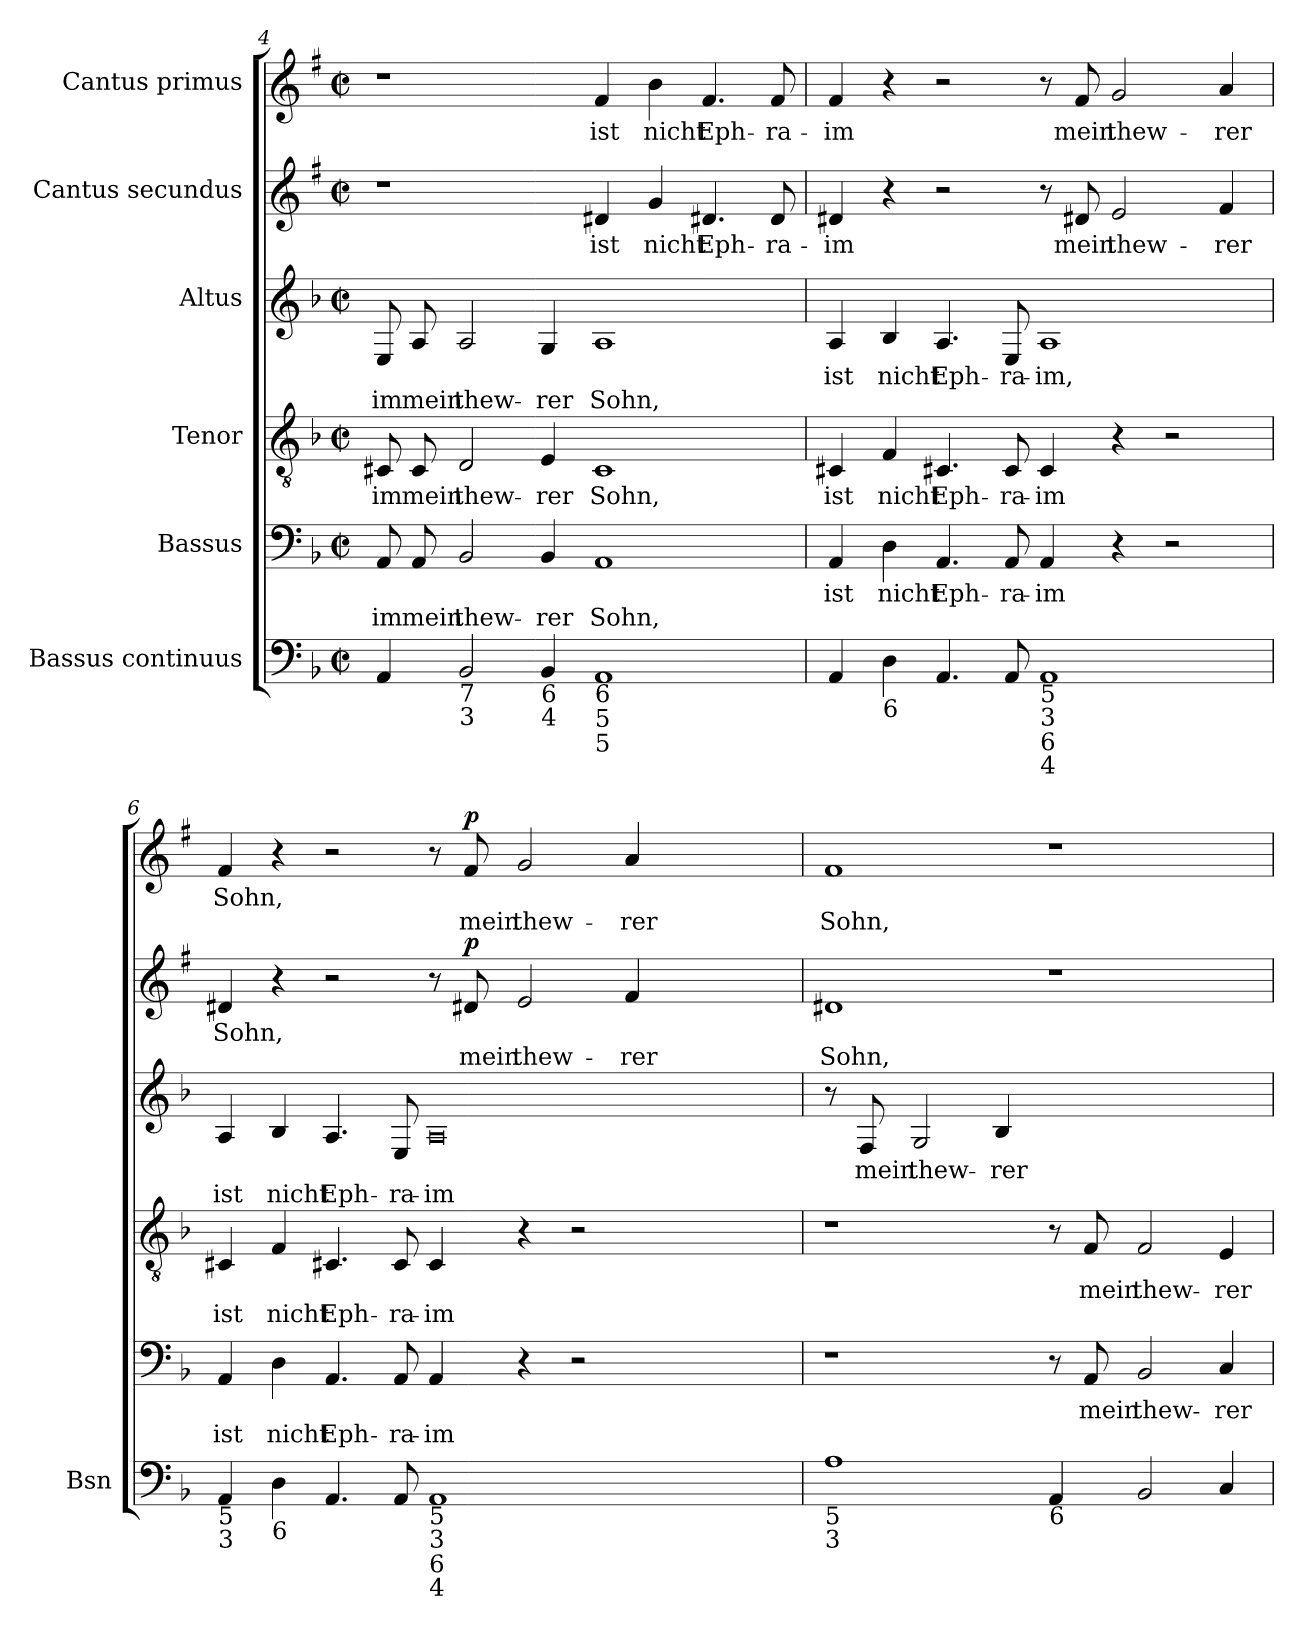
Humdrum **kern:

**kern	**kern	**text	**text	**kern	**text	**text	**kern	**text	**text	**kern	**text	**text	**dynam	**kern	**text	**text	**dynam
*part6	*part5	*part5	*part5	*part4	*part4	*part4	*part3	*part3	*part3	*part2	*part2	*part2	*part2	*part1	*part1	*part1	*part1
*staff6	*staff5	*staff5	*staff5	*staff4	*staff4	*staff4	*staff3	*staff3	*staff3	*staff2	*staff2	*staff2	*staff2	*staff1	*staff1	*staff1	*staff1
*I"Bassus continuus	*I"Bassus	*	*	*I"Tenor	*	*	*I"Altus	*	*	*I"Cantus secundus	*	*	*	*I"Cantus primus	*	*	*
*I'Bsn	*	*	*	*	*	*	*	*	*	*	*	*	*	*	*	*	*
!!LO:LB:g=z
*clefF4	*clefF4	*	*	*clefGv2	*	*	*clefG2	*	*	*clefG2	*	*	*	*clefG2	*	*	*
*	*	*	*	*	*	*	*	*	*	*ITrd1c2	*	*	*	*ITrd1c2	*	*	*
*k[b-]	*k[b-]	*	*	*k[b-]	*	*	*k[b-]	*	*	*k[b-]	*	*	*	*k[b-]	*	*	*
*F:	*F:	*	*	*F:	*	*	*F:	*	*	*F:	*	*	*	*F:	*	*	*
*M4/2	*M4/2	*	*	*M4/2	*	*	*M4/2	*	*	*M4/2	*	*	*	*M4/2	*	*	*
*met(c|)	*met(c|)	*	*	*met(c|)	*	*	*met(c|)	*	*	*met(c|)	*	*	*	*met(c|)	*	*	*
=4	=4	=4	=4	=4	=4	=4	=4	=4	=4	=4	=4	=4	=4	=4	=4	=4	=4
!	!	!	!LO:LY:b	!	!LO:LY:b	!	!	!	!LO:LY:b	!	!	!	!	!	!	!	!
4AA	8AA	.	-im	8C#X	-im	.	8E	.	-im	1r	.	.	.	1r	.	.	.
!	!	!	!LO:LY:b	!	!LO:LY:b	!	!	!	!LO:LY:b	!	!	!	!	!	!	!	!
.	8AA	.	mein	8C#	mein	.	8A	.	mein	.	.	.	.	.	.	.	.
!LO:TX:b:t=7\n3	!	!	!	!	!	!	!	!	!	!	!	!	!	!	!	!	!
!	!	!	!LO:LY:b	!	!LO:LY:b	!	!	!	!LO:LY:b	!	!	!	!	!	!	!	!
2BB-	2BB-	.	thew-	2D	thew-	.	2A	.	thew-	.	.	.	.	.	.	.	.
!LO:TX:b:t=6\n4	!	!	!	!	!	!	!	!	!	!	!	!	!	!	!	!	!
!	!	!	!LO:LY:b	!	!LO:LY:b	!	!	!	!LO:LY:b	!	!	!	!	!	!	!	!
4BB-	4BB-	.	-rer	4E	-rer	.	4G	.	-rer	.	.	.	.	.	.	.	.
!LO:TX:b:t=6	!	!	!	!	!	!	!	!	!	!	!	!	!	!	!	!	!
!LO:TX:b:t=5	!	!	!	!	!	!	!	!	!	!	!	!	!	!	!	!	!
!LO:TX:b:t=5	!	!	!	!	!	!	!	!	!	!	!	!	!	!	!	!	!
!	!	!	!LO:LY:b	!	!LO:LY:b	!	!	!	!LO:LY:b	!	!LO:LY:b	!	!	!	!LO:LY:b	!	!
1AA	1AA	.	Sohn,	1C#	Sohn,	.	1A	.	Sohn,	4c#X	ist	.	.	4e	ist	.	.
!	!	!	!	!	!	!	!	!	!	!	!LO:LY:b	!	!	!	!LO:LY:b	!	!
.	.	.	.	.	.	.	.	.	.	4f	nicht	.	.	4a	nicht	.	.
!	!	!	!	!	!	!	!	!	!	!	!LO:LY:b	!	!	!	!LO:LY:b	!	!
.	.	.	.	.	.	.	.	.	.	4.c#X	Eph-	.	.	4.e	Eph-	.	.
!	!	!	!	!	!	!	!	!	!	!	!LO:LY:b	!	!	!	!LO:LY:b	!	!
.	.	.	.	.	.	.	.	.	.	8c#	-ra-	.	.	8e	-ra-	.	.
=5	=5	=5	=5	=5	=5	=5	=5	=5	=5	=5	=5	=5	=5	=5	=5	=5	=5
!	!	!LO:LY:b	!	!	!LO:LY:b	!	!	!LO:LY:b	!	!	!LO:LY:b	!	!	!	!LO:LY:b	!	!
4AA	4AA	ist	.	4C#X	ist	.	4A	ist	.	4c#	-im	.	.	4e	-im	.	.
!LO:TX:b:t=6	!	!	!	!	!	!	!	!	!	!	!	!	!	!	!	!	!
!	!	!LO:LY:b	!	!	!LO:LY:b	!	!	!LO:LY:b	!	!	!	!	!	!	!	!	!
4D	4D	nicht	.	4F	nicht	.	4B-	nicht	.	4r	.	.	.	4r	.	.	.
!	!	!LO:LY:b	!	!	!LO:LY:b	!	!	!LO:LY:b	!	!	!	!	!	!	!	!	!
4.AA	4.AA	Eph-	.	4.C#X	Eph-	.	4.A	Eph-	.	2r	.	.	.	2r	.	.	.
!	!	!LO:LY:b	!	!	!LO:LY:b	!	!	!LO:LY:b	!	!	!	!	!	!	!	!	!
8AA	8AA	-ra-	.	8C#	-ra-	.	8E	-ra-	.	.	.	.	.	.	.	.	.
!LO:TX:b:t=5\n3	!	!	!	!	!	!	!	!	!	!	!	!	!	!	!	!	!
!LO:TX:b:t=6\n4	!	!	!	!	!	!	!	!	!	!	!	!	!	!	!	!	!
!	!	!LO:LY:b	!	!	!LO:LY:b	!	!	!LO:LY:b	!	!	!	!	!	!	!	!	!
1AA	4AA	-im	.	4C#	-im	.	1A	-im,	.	8r	.	.	.	8r	.	.	.
!	!	!	!	!	!	!	!	!	!	!	!LO:LY:b	!	!	!	!LO:LY:b	!	!
.	.	.	.	.	.	.	.	.	.	8c#X	mein	.	.	8e	mein	.	.
!	!	!	!	!	!	!	!	!	!	!	!LO:LY:b	!	!	!	!LO:LY:b	!	!
.	4r	.	.	4r	.	.	.	.	.	2d	thew-	.	.	2f	thew-	.	.
.	2r	.	.	2r	.	.	.	.	.	.	.	.	.	.	.	.	.
!	!	!	!	!	!	!	!	!	!	!	!LO:LY:b	!	!	!	!LO:LY:b	!	!
.	.	.	.	.	.	.	.	.	.	4e	-rer	.	.	4g	-rer	.	.
=6	=6	=6	=6	=6	=6	=6	=6	=6	=6	=6	=6	=6	=6	=6	=6	=6	=6
!LO:TX:b:t=5\n3	!	!	!	!	!	!	!	!	!	!	!	!	!	!	!	!	!
!	!	!	!LO:LY:b	!	!	!LO:LY:b	!	!	!LO:LY:b	!	!LO:LY:b	!	!	!	!LO:LY:b	!	!
4AA	4AA	.	ist	4C#X	.	ist	4A	.	ist	4c#X	Sohn,	.	.	4e	Sohn,	.	.
!LO:TX:b:t=6	!	!	!	!	!	!	!	!	!	!	!	!	!	!	!	!	!
!	!	!	!LO:LY:b	!	!	!LO:LY:b	!	!	!LO:LY:b	!	!	!	!	!	!	!	!
4D	4D	.	nicht	4F	.	nicht	4B-	.	nicht	4r	.	.	.	4r	.	.	.
!	!	!	!LO:LY:b	!	!	!LO:LY:b	!	!	!LO:LY:b	!	!	!	!	!	!	!	!
4.AA	4.AA	.	Eph-	4.C#X	.	Eph-	4.A	.	Eph-	2r	.	.	.	2r	.	.	.
!	!	!	!LO:LY:b	!	!	!LO:LY:b	!	!	!LO:LY:b	!	!	!	!	!	!	!	!
8AA	8AA	.	-ra-	8C#	.	-ra-	8E	.	-ra-	.	.	.	.	.	.	.	.
!LO:TX:b:t=5\n3	!	!	!	!	!	!	!	!	!	!	!	!	!	!	!	!	!
!LO:TX:b:t=6\n4	!	!	!	!	!	!	!	!	!	!	!	!	!	!	!	!	!
!	!	!	!LO:LY:b	!	!	!LO:LY:b	!	!	!LO:LY:b	!	!	!	!	!	!	!	!
1AA	4AA	.	-im	4C#	.	-im	0A	.	-im	8r	.	.	.	8r	.	.	.
!	!	!	!	!	!	!	!	!	!	!	!	!LO:LY:b	!LO:DY:a	!	!	!LO:LY:b	!LO:DY:a
.	.	.	.	.	.	.	.	.	.	8c#X	.	mein	p	8e	.	mein	p
!	!	!	!	!	!	!	!	!	!	!	!	!LO:LY:b	!	!	!	!LO:LY:b	!
.	4r	.	.	4r	.	.	.	.	.	2d	.	thew-	.	2f	.	thew-	.
.	2r	.	.	2r	.	.	.	.	.	.	.	.	.	.	.	.	.
!	!	!	!	!	!	!	!	!	!	!	!	!LO:LY:b	!	!	!	!LO:LY:b	!
.	.	.	.	.	.	.	.	.	.	4e	.	-rer	.	4g	.	-rer	.
1ryy	1ryy	.	.	1ryy	.	.	.	.	.	1ryy	.	.	.	1ryy	.	.	.
=7	=7	=7	=7	=7	=7	=7	=7	=7	=7	=7	=7	=7	=7	=7	=7	=7	=7
!LO:TX:b:t=5\n3	!	!	!	!	!	!	!	!	!	!	!	!	!	!	!	!	!
!	!	!	!	!	!	!	!	!	!	!	!	!LO:LY:b	!	!	!	!LO:LY:b	!
1A	1r	.	.	1r	.	.	8r	.	.	1c#X	.	Sohn,	.	1e	.	Sohn,	.
!	!	!	!	!	!	!	!	!LO:LY:b	!	!	!	!	!	!	!	!	!
.	.	.	.	.	.	.	8F	mein	.	.	.	.	.	.	.	.	.
!	!	!	!	!	!	!	!	!LO:LY:b	!	!	!	!	!	!	!	!	!
.	.	.	.	.	.	.	2G	thew-	.	.	.	.	.	.	.	.	.
!	!	!	!	!	!	!	!	!LO:LY:b	!	!	!	!	!	!	!	!	!
.	.	.	.	.	.	.	4B-	-rer	.	.	.	.	.	.	.	.	.
!LO:TX:b:t=6	!	!	!	!	!	!	!	!	!	!	!	!	!	!	!	!	!
4AA	8r	.	.	8r	.	.	1ryy	.	.	1r	.	.	.	1r	.	.	.
!	!	!LO:LY:b	!	!	!LO:LY:b	!	!	!	!	!	!	!	!	!	!	!	!
.	8AA	mein	.	8F	mein	.	.	.	.	.	.	.	.	.	.	.	.
!	!	!LO:LY:b	!	!	!LO:LY:b	!	!	!	!	!	!	!	!	!	!	!	!
2BB-	2BB-	thew-	.	2F	thew-	.	.	.	.	.	.	.	.	.	.	.	.
!	!	!LO:LY:b	!	!	!LO:LY:b	!	!	!	!	!	!	!	!	!	!	!	!
4C	4C	-rer	.	4E	-rer	.	.	.	.	.	.	.	.	.	.	.	.
=	=	=	=	=	=	=	=	=	=	=	=	=	=	=	=	=	=
*-	*-	*-	*-	*-	*-	*-	*-	*-	*-	*-	*-	*-	*-	*-	*-	*-	*-
